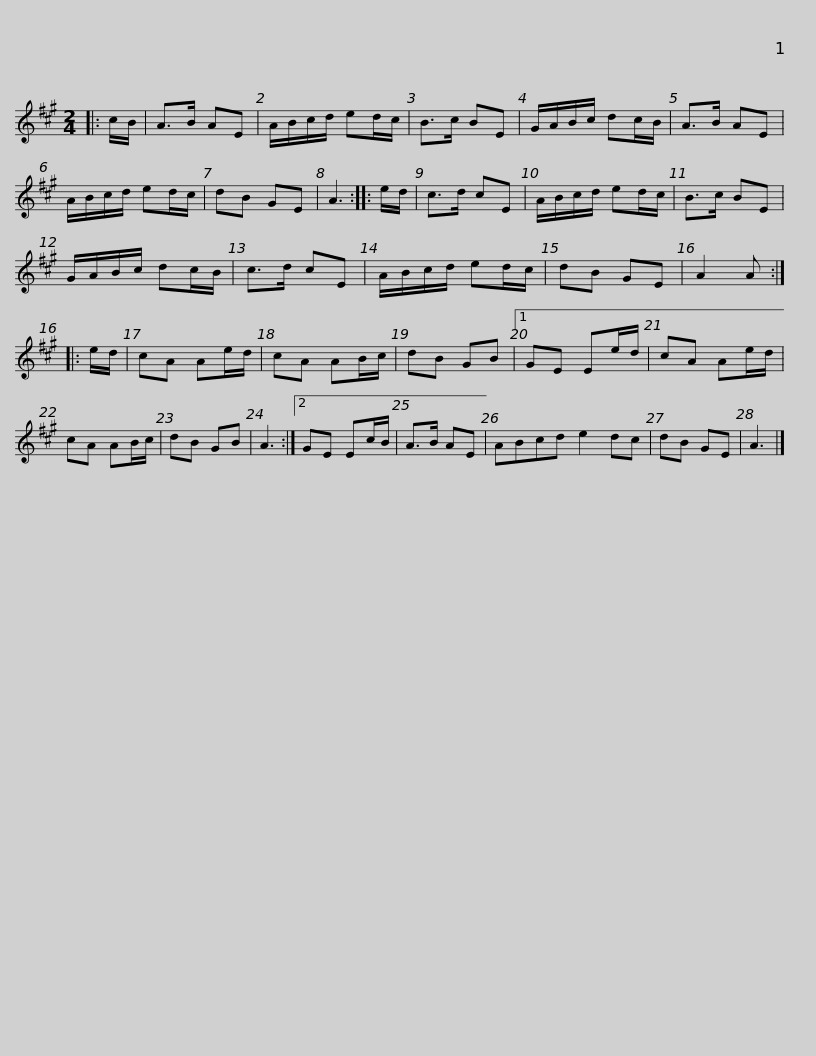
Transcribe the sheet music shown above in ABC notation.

X:1
L:1/8
M:2/4
I:linebreak $
K:A
V:1 treble
V:1
|: c/B/ | A>B AE | A/B/c/d/ ed/c/ | B>c BE | G/A/B/c/ dc/B/ | %5
 A>B AE | A/B/c/d/ ed/c/ | dB GE | A3 ::$ e/d/ | %10
 c>d cE | A/B/c/d/ ed/c/ | B>c BE | G/A/B/c/ dc/B/ | c>d cE | %15
 A/B/c/d/ ed/c/ | dB GE | A2 A ::$ e/d/ | cA Ae/d/ | %20
 cA AB/c/ | dB GB |1 GE Ee/d/ | cA Ae/d/ | cA AB/c/ | %25
 dB GB | A3 :|2 GE Ec/B/ |$ A>B AE | ABcd e2 dc | %30
 dB GE | A3 |] %32
